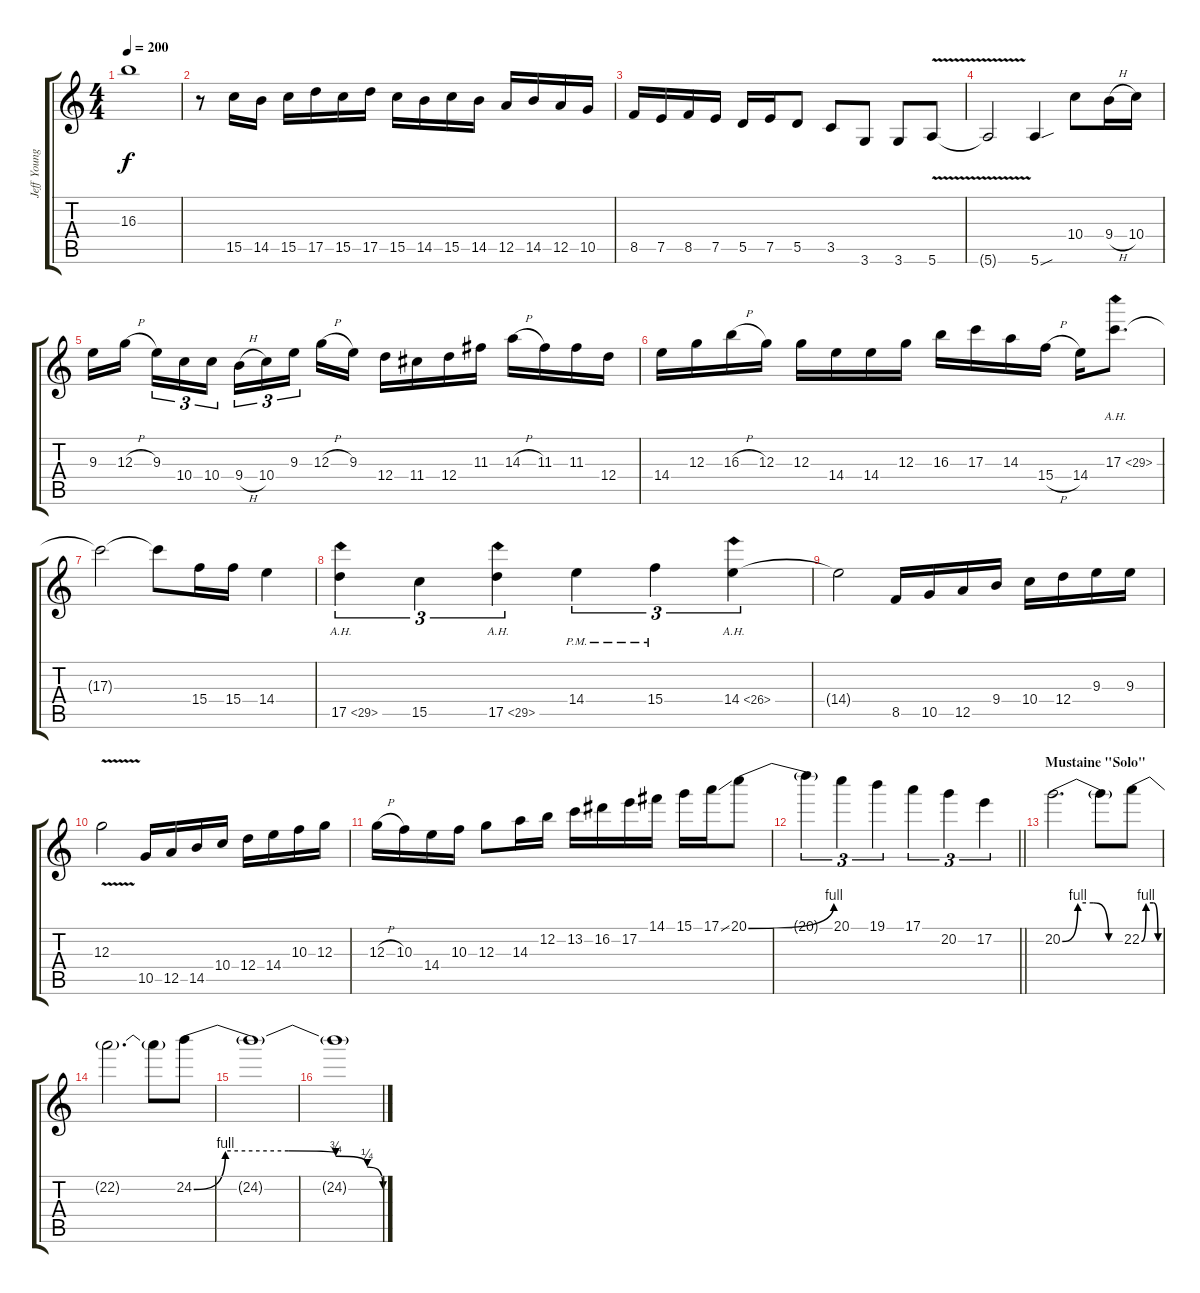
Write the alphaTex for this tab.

\track ("Jeff Young" "Jeff Young") {instrument distortionguitar}
\staff {score tabs}
\tuning (E4 B3 G3 D3 A2 E2) {hide}
\ts (4 4)
\tempo 200
\clef g2
\ks c
16.3{t}.1{dy f} |
r.8 15.5.16 14.5.16 15.5.16 17.5.16 15.5.16 17.5.16 15.5.16 14.5.16 15.5.16 14.5.16 12.5.16 14.5.16 12.5.16 10.5.16 |
8.5.16 7.5.16 8.5.16 7.5.16 5.5.16 7.5.16 5.5.8 3.5.8 3.6.8 3.6.8 5.6{v}.8 |
5.6{t}.2 5.6{sou}.4 10.4.8 9.4{h}.16 10.4.16 |
9.3.16 12.3{h}.16{beam splitsecondary} 9.3.16{tu (3 2)} 10.4.16{tu (3 2)} 10.4.16{tu (3 2)} 9.4{h}.16{tu (3 2)} 10.4.16{tu (3 2)} 9.3.16{tu (3 2) beam splitsecondary} 12.3{h}.16 9.3.16 12.4.16 11.4.16 12.4.16 11.3.16 14.3{h}.16 11.3.16 11.3.16 12.4.16 |
14.4.16 12.3.16 16.3{h}.16 12.3.16 12.3.16 14.4.16 14.4.16 12.3.16 16.3.16 17.3.16 14.3.16 15.4{h}.16 14.4.16 17.3{ah 12}.8{d} |
17.3{t}.2 17.3{t}.8 15.4.16 15.4.16 14.4.4 |
17.5{ah 12}.4{tu (3 2)} 15.5.4{tu (3 2)} 17.5{ah 12}.4{tu (3 2)} 14.4{pm}.4{tu (3 2)} 15.4{pm}.4{tu (3 2)} 14.4{ah 12}.4{tu (3 2)} |
14.4{t}.2 8.5.16 10.5.16 12.5.16 9.4.16 10.4.16 12.4.16 9.3.16 9.3.16 |
12.3{v}.2 10.5.16 12.5.16 14.5.16 10.4.16 12.4.16 14.4.16 10.3.16 12.3.16 |
12.3{h}.16 10.3.16 14.4.16 10.3.16 12.3.8 14.3.16 12.2.16 13.2.16 16.2.16 17.2.16 14.1.16 15.1.16 17.1{ss}.16 20.1{be (bend 0 0 60 4)}.8 |
\barLineRight lightlight
20.1{t}.4{tu (3 2)} 20.1.4{tu (3 2)} 19.1.4{tu (3 2)} 17.1.4{tu (3 2)} 20.2.4{tu (3 2)} 17.2.4{tu (3 2)} |
\section ("" "Mustaine \"Solo\"")
20.2{be (custom 0 0 15 4 30 4 45 0 60 0)}.2{d} 20.2{t}.8 22.2{be (custom 0 0 15 4 40 4 55 0 60 0)}.8 |
22.2{t}.2{d} 22.2{t}.8 24.2{be (custom 0 0 10 4 30 4 45 3 55 1 60 0)}.8 |
24.2{t}.1 |
24.2{t}.1
